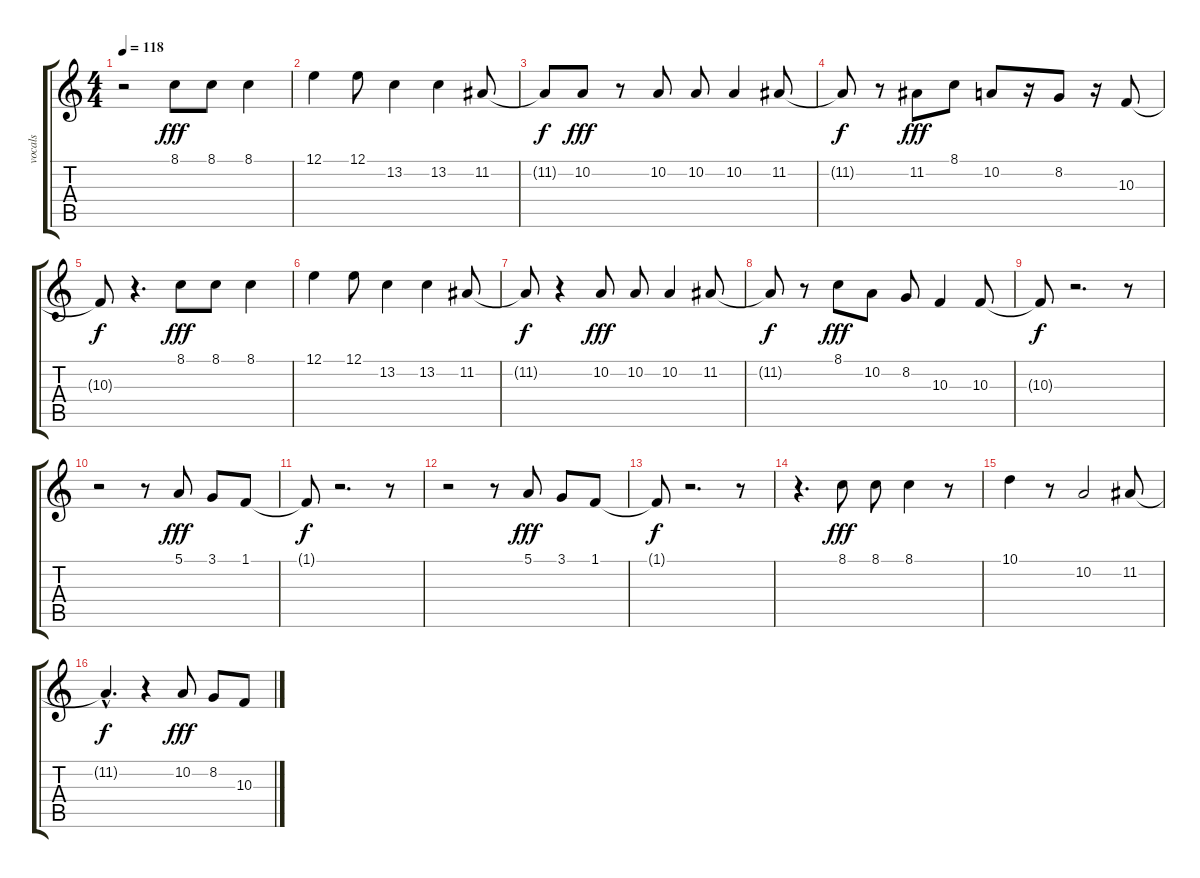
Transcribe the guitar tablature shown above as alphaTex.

\track ("vocals" "vocals") {instrument flute}
\staff {score tabs}
\tuning (E4 B3 G3 D3 A2 E2) {hide}
\ts (4 4)
\tempo 118
\clef g2
\ks c
r.2{dy f} 8.1.8{dy fff} 8.1.8 8.1.4 |
12.1.4 12.1.8 13.2.4 13.2.4 11.2.8 |
11.2{t}.8{dy f} 10.2.8{dy fff} r.8 10.2.8 10.2.8 10.2.4 11.2.8 |
11.2{t}.8{dy f} r.8 11.2.8{dy fff} 8.1.8 10.2.8 r.16 8.2.8 r.16 10.3.8 |
10.3{t}.8{dy f} r.4{d} 8.1.8{dy fff} 8.1.8 8.1.4 |
12.1.4 12.1.8 13.2.4 13.2.4 11.2.8 |
11.2{t}.8{dy f} r.4 10.2.8{dy fff} 10.2.8 10.2.4 11.2.8 |
11.2{t}.8{dy f} r.8 8.1.8{dy fff} 10.2.8 8.2.8 10.3.4 10.3.8 |
10.3{t}.8{dy f} r.2{d} r.8 |
r.2 r.8 5.1.8{dy fff} 3.1.8 1.1.8 |
1.1{t}.8{dy f} r.2{d} r.8 |
r.2 r.8 5.1.8{dy fff} 3.1.8 1.1.8 |
1.1{t}.8{dy f} r.2{d} r.8 |
r.4{d} 8.1.8{dy fff} 8.1.8 8.1.4 r.8 |
10.1.4 r.8 10.2.2 11.2.8 |
11.2{hac t}.4{d dy f} r.4 10.2.8{dy fff} 8.2.8 10.3.8
